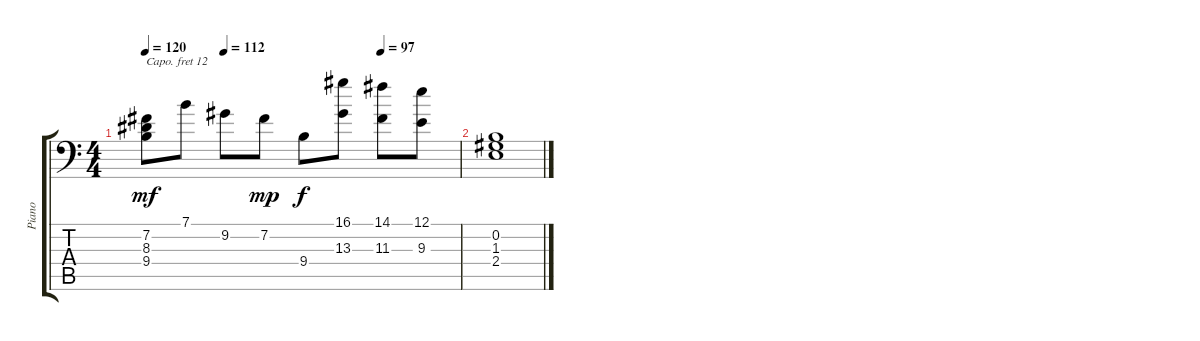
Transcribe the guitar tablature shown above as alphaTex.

\track ("Piano" "Piano") {instrument brightacousticpiano}
\staff {score tabs}
\capo 12
\tuning (E3 B2 G2 D2 A1 E1) {hide}
\ts (4 4)
\tempo 120
\tempo (112 0.25)
\tempo (97 0.75)
\clef f4
\ks c
(7.2 8.3 9.4).8{dy mf} 7.1.8 9.2.8 7.2.8{dy mp} 9.4.8{dy f} (16.1 13.3).8 (14.1 11.3).8 (12.1 9.3).8 |
(0.2 1.3 2.4).1
